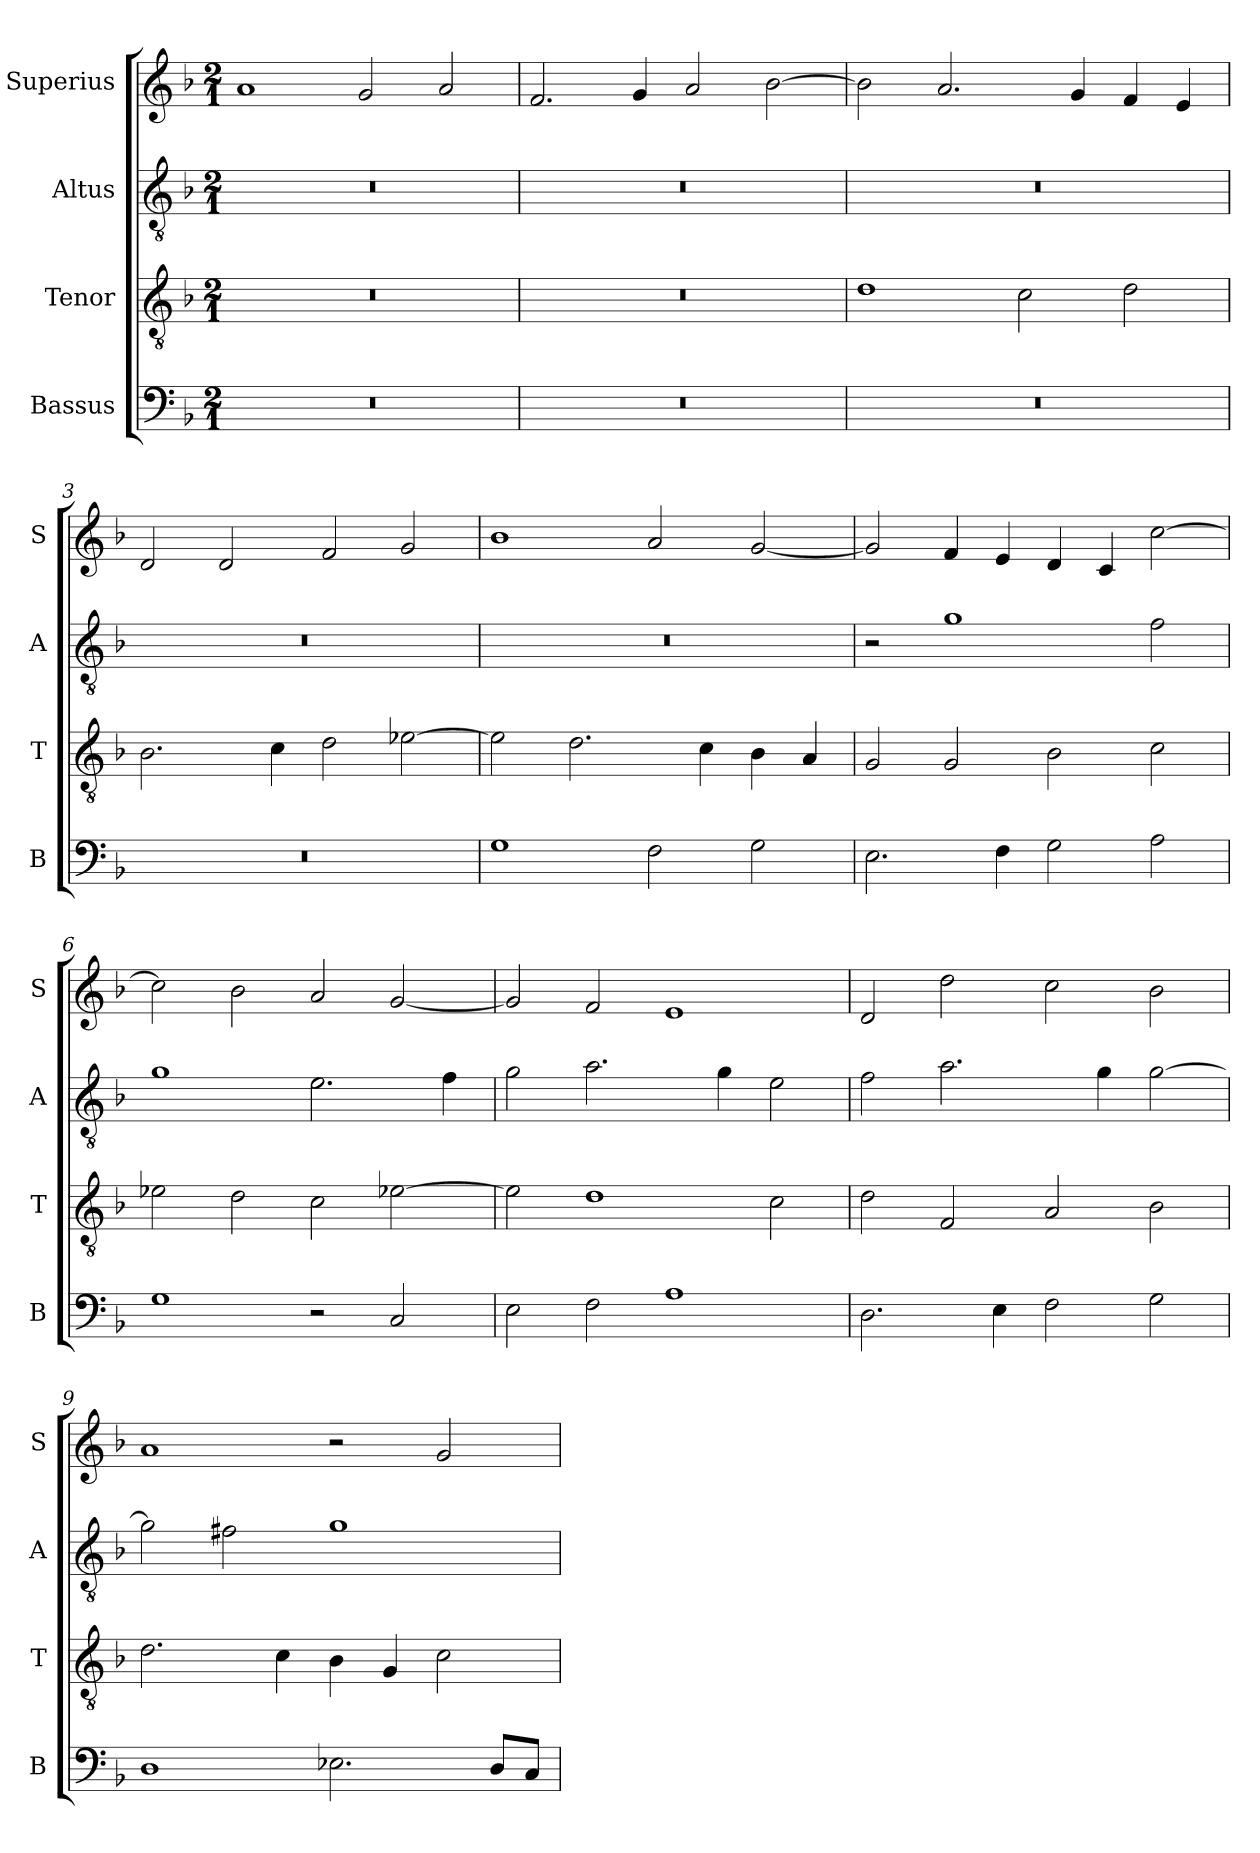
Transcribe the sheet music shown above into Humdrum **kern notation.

**kern	**kern	**kern	**kern
*part4	*part3	*part2	*part1
*staff4	*staff3	*staff2	*staff1
*I"Bassus	*I"Tenor	*I"Altus	*I"Superius
*I'B	*I'T	*I'A	*I'S
*clefF4	*clefGv2	*clefGv2	*clefG2
*k[b-]	*k[b-]	*k[b-]	*k[b-]
*F:	*F:	*F:	*F:
*M2/1	*M2/1	*M2/1	*M2/1
=	=	=	=
0r	0r	0r	1a
.	.	.	2g
.	.	.	2a
=1	=1	=1	=1
0r	0r	0r	2.f
.	.	.	4g
.	.	.	2a
.	.	.	[2b-
=2	=2	=2	=2
0r	1d	0r	2b-]
.	.	.	2.a
.	2c	.	.
.	.	.	4g
.	2d	.	4f
.	.	.	4e
=3	=3	=3	=3
0r	2.B-	0r	2d
.	.	.	2d
.	4c	.	.
.	2d	.	2f
.	[2e-X	.	2g
=4	=4	=4	=4
1G	2e-]	0r	1b-
.	2.d	.	.
2F	.	.	2a
.	4c	.	.
2G	4B-	.	[2g
.	4A	.	.
=5	=5	=5	=5
2.E	2G	2r	2g]
.	2G	1g	4f
4F	.	.	4e
2G	2B-	.	4d
.	.	.	4c
2A	2c	2f	[2cc
=6	=6	=6	=6
1G	2e-X	1g	2cc]
.	2d	.	2b-
2r	2c	2.e	2a
2C	[2e-X	.	[2g
.	.	4f	.
=7	=7	=7	=7
2E	2e-]	2g	2g]
2F	1d	2.a	2f
1A	.	.	1e
.	.	4g	.
.	2c	2e	.
=8	=8	=8	=8
2.D	2d	2f	2d
.	2F	2.a	2dd
4E	.	.	.
2F	2A	.	2cc
.	.	4g	.
2G	2B-	[2g	2b-
=9	=9	=9	=9
1D	2.d	2g]	1a
.	.	2f#X	.
.	4c	.	.
2.E-X	4B-	1g	2r
.	4G	.	.
.	2c	.	2g
8DL	.	.	.
8CJ	.	.	.
=	=	=	=
*-	*-	*-	*-
